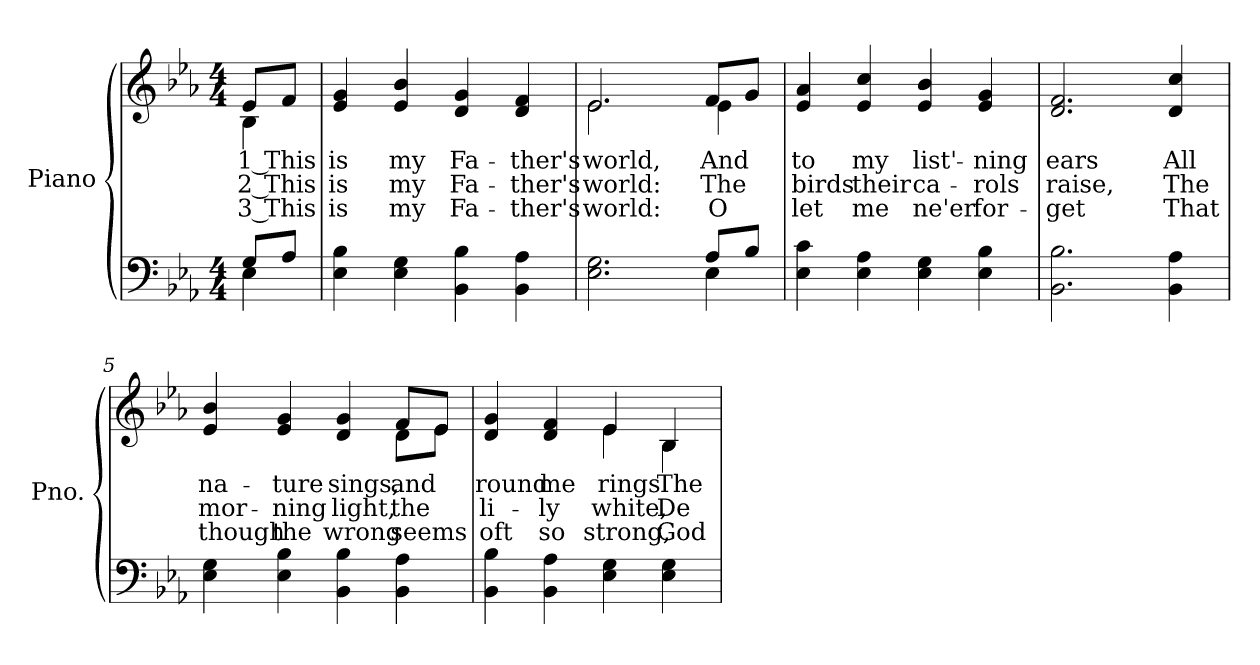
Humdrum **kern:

**kern	**kern	**text	**text	**text
*part2	*part1	*part1	*part1	*part1
*staff2	*staff1	*staff1	*staff1	*staff1
*I"Piano	*I"Piano	*	*	*
*I'Pno.	*I'Pno.	*	*	*
!!LO:PB:g=z
*clefF4	*clefG2	*	*	*
*k[b-e-a-]	*k[b-e-a-]	*	*	*
*E-:	*E-:	*	*	*
*M4/4	*M4/4	*	*	*
=	=	=	=	=
*^	*	*	*	*
!	!	!	!LO:LY:b:color=#000000	!LO:LY:b:color=#000000	!LO:LY:b:color=#000000
*	*	*^	*	*	*
8Gi/L	4E-i\	8e-i/L	4B-i\	1 This	2 This	3 This
8A-i/J	.	8fi/J	.	.	.	.
*v	*v	*	*	*	*	*
*	*v	*v	*	*	*
=1	=1	=1	=1	=1
!	!	!LO:LY:b:color=#000000	!LO:LY:b:color=#000000	!LO:LY:b:color=#000000
4E-i\ 4B-i	4e-i/ 4gi	is	is	is
!	!	!LO:LY:b:color=#000000	!LO:LY:b:color=#000000	!LO:LY:b:color=#000000
4E-i\ 4Gi	4e-i/ 4b-i	my	my	my
!	!	!LO:LY:b:color=#000000	!LO:LY:b:color=#000000	!LO:LY:b:color=#000000
4BB-i\ 4B-i	4di/ 4gi	Fa-	Fa-	Fa-
!	!	!LO:LY:b:color=#000000	!LO:LY:b:color=#000000	!LO:LY:b:color=#000000
4BB-i\ 4A-i	4di/ 4fi	-ther's	-ther's	-ther's
=2	=2	=2	=2	=2
*^	*	*	*	*
!	!	!	!LO:LY:b:color=#000000	!LO:LY:b:color=#000000	!LO:LY:b:color=#000000
*	*	*^	*	*	*
2.E-i\ 2.Gi	2.ryy	2.e-i/	2.e-i\	world,	world:	world:
!	!	!	!	!LO:LY:b:color=#000000	!LO:LY:b:color=#000000	!LO:LY:b:color=#000000
8A-i/L	4E-i\	8fi/L	4e-i\	And	The	O
8B-i/J	.	8gi/J	.	.	.	.
*v	*v	*	*	*	*	*
*	*v	*v	*	*	*
=3	=3	=3	=3	=3
!	!	!LO:LY:b:color=#000000	!LO:LY:b:color=#000000	!LO:LY:b:color=#000000
4E-i\ 4ci	4e-i/ 4a-i	to	birds	let
!	!	!LO:LY:b:color=#000000	!LO:LY:b:color=#000000	!LO:LY:b:color=#000000
4E-i\ 4A-i	4e-i/ 4cci	my	their	me
!	!	!LO:LY:b:color=#000000	!LO:LY:b:color=#000000	!LO:LY:b:color=#000000
4E-i\ 4Gi	4e-i/ 4b-i	list'-	ca-	ne'er
!	!	!LO:LY:b:color=#000000	!LO:LY:b:color=#000000	!LO:LY:b:color=#000000
4E-i\ 4B-i	4e-i/ 4gi	-ning	-rols	for-
=4	=4	=4	=4	=4
!	!	!LO:LY:b:color=#000000	!LO:LY:b:color=#000000	!LO:LY:b:color=#000000
2.BB-i\ 2.B-i	2.di/ 2.fi	ears	raise,	-get
!	!	!LO:LY:b:color=#000000	!LO:LY:b:color=#000000	!LO:LY:b:color=#000000
4BB-i\ 4A-i	4di/ 4cci	All	The	That
!!LO:LB:g=z
=5	=5	=5	=5	=5
!	!	!LO:LY:b:color=#000000	!LO:LY:b:color=#000000	!LO:LY:b:color=#000000
*	*^	*	*	*
4E-i\ 4Gi	4e-i/ 4b-i	2.ryy	na-	mor-	though
!	!	!	!LO:LY:b:color=#000000	!LO:LY:b:color=#000000	!LO:LY:b:color=#000000
4E-i\ 4B-i	4e-i/ 4gi	.	-ture	-ning	the
!	!	!	!LO:LY:b:color=#000000	!LO:LY:b:color=#000000	!LO:LY:b:color=#000000
4BB-i\ 4B-i	4di/ 4gi	.	sings,	light,	wrong
!	!	!	!LO:LY:b:color=#000000	!LO:LY:b:color=#000000	!LO:LY:b:color=#000000
4BB-i\ 4A-i	8fi/L	8di\L	and	the	seems
.	8e-i/J	8e-i\J	.	.	.
=6	=6	=6	=6	=6	=6
!	!	!	!LO:LY:b:color=#000000	!LO:LY:b:color=#000000	!LO:LY:b:color=#000000
4BB-i\ 4B-i	4di/ 4gi	2ryy	round	li-	oft
!	!	!	!LO:LY:b:color=#000000	!LO:LY:b:color=#000000	!LO:LY:b:color=#000000
4BB-i\ 4A-i	4di/ 4fi	.	me	-ly	so
!	!	!	!LO:LY:b:color=#000000	!LO:LY:b:color=#000000	!LO:LY:b:color=#000000
4E-i\ 4Gi	4e-i/	4e-i\	rings	white,	strong,
!	!	!	!LO:LY:b:color=#000000	!LO:LY:b:color=#000000	!LO:LY:b:color=#000000
4E-i\ 4Gi	4B-i/	4B-i\	The	De-	God
*	*v	*v	*	*	*
=	=	=	=	=
*-	*-	*-	*-	*-
